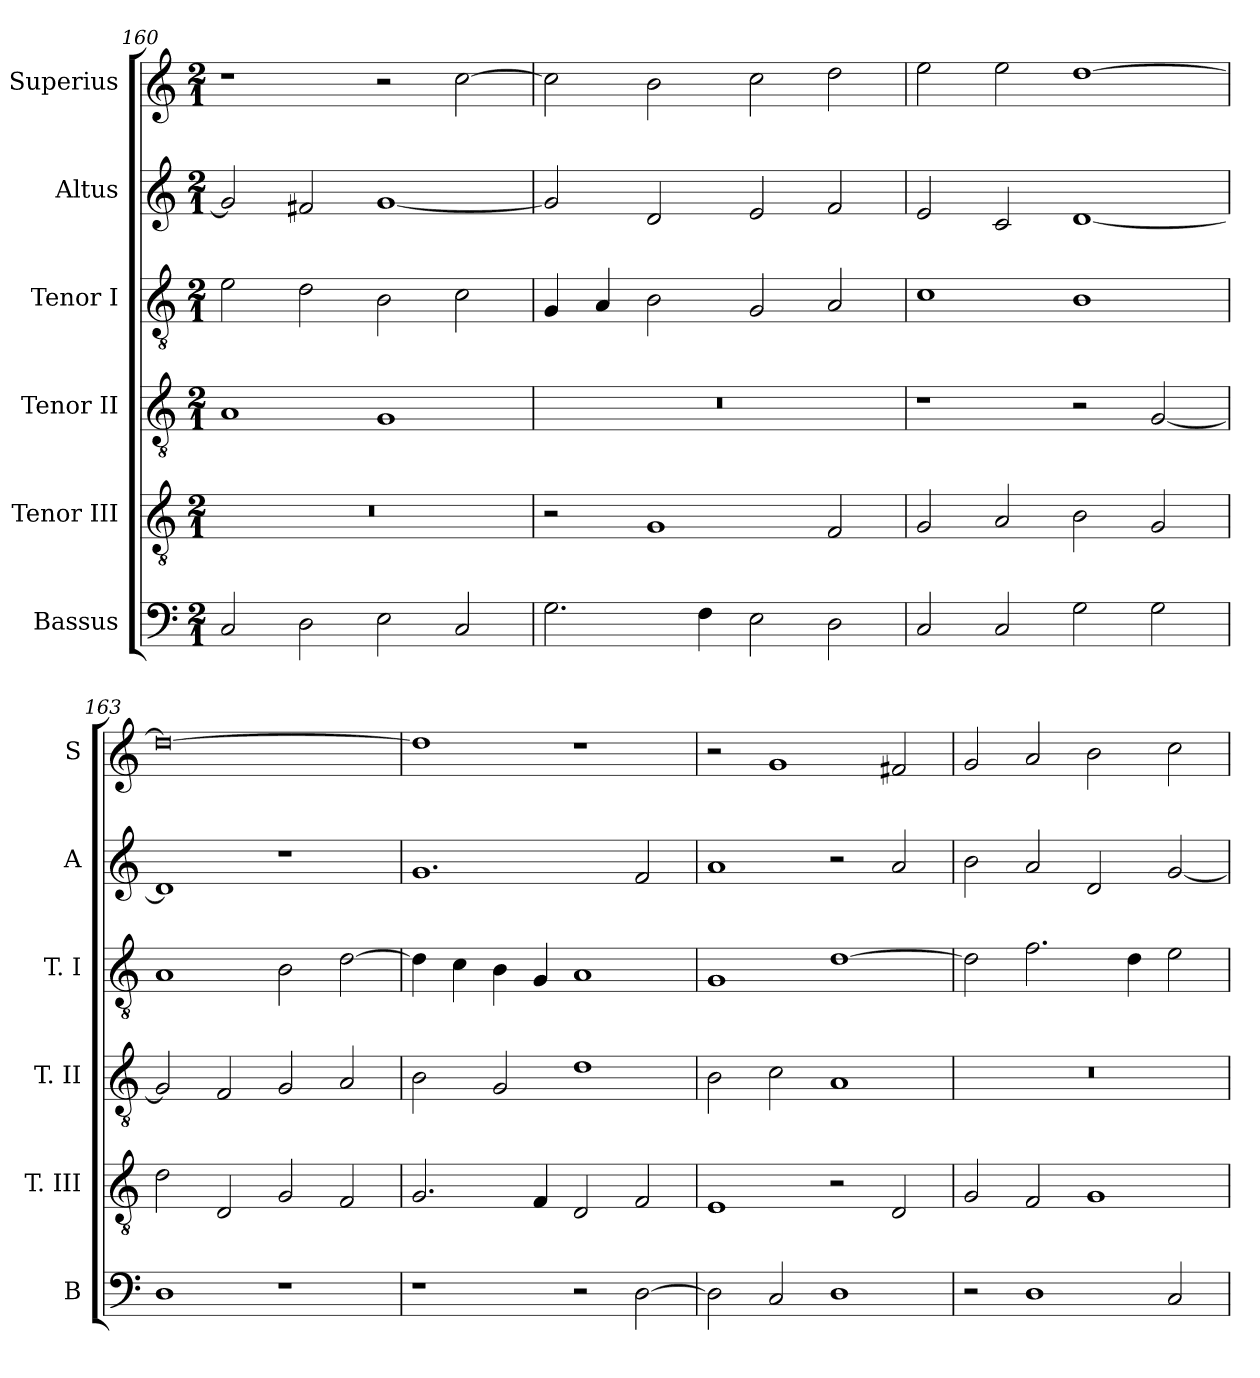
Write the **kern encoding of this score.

**kern	**kern	**kern	**kern	**kern	**kern
*part6	*part5	*part4	*part3	*part2	*part1
*staff6	*staff5	*staff4	*staff3	*staff2	*staff1
*I"Bassus	*I"Tenor III	*I"Tenor II	*I"Tenor I	*I"Altus	*I"Superius
*I'B	*I'T. III	*I'T. II	*I'T. I	*I'A	*I'S
*clefF4	*clefGv2	*clefGv2	*clefGv2	*clefG2	*clefG2
*k[]	*k[]	*k[]	*k[]	*k[]	*k[]
*C:	*C:	*C:	*C:	*C:	*C:
*M2/1	*M2/1	*M2/1	*M2/1	*M2/1	*M2/1
=160	=160	=160	=160	=160	=160
2C	0r	1A	2e	2g]	1r
2D	.	.	2d	2f#X	.
2E	.	1G	2B	[1g	2r
2C	.	.	2c	.	[2cc
=161	=161	=161	=161	=161	=161
2.G	2r	0r	4G	2g]	2cc]
.	.	.	4A	.	.
.	1G	.	2B	2d	2b
4F	.	.	.	.	.
2E	.	.	2G	2e	2cc
2D	2F	.	2A	2f	2dd
=162	=162	=162	=162	=162	=162
2C	2G	1r	1c	2e	2ee
2C	2A	.	.	2c	2ee
2G	2B	2r	1B	[1d	[1dd
2G	2G	[2G	.	.	.
=163	=163	=163	=163	=163	=163
1D	2d	2G]	1A	1d]	0dd_
.	2D	2F	.	.	.
1r	2G	2G	2B	1r	.
.	2F	2A	[2d	.	.
=164	=164	=164	=164	=164	=164
1r	2.G	2B	4d]	1.g	1dd]
.	.	.	4c	.	.
.	.	2G	4B	.	.
.	4F	.	4G	.	.
2r	2D	1d	1A	.	1r
[2D	2F	.	.	2f	.
=165	=165	=165	=165	=165	=165
2D]	1E	2B	1G	1a	2r
2C	.	2c	.	.	1g
1D	2r	1A	[1d	2r	.
.	2D	.	.	2a	2f#X
=166	=166	=166	=166	=166	=166
2r	2G	0r	2d]	2b	2g
1D	2F	.	2.f	2a	2a
.	1G	.	.	2d	2b
.	.	.	4d	.	.
2C	.	.	2e	[2g	2cc
=	=	=	=	=	=
*-	*-	*-	*-	*-	*-
